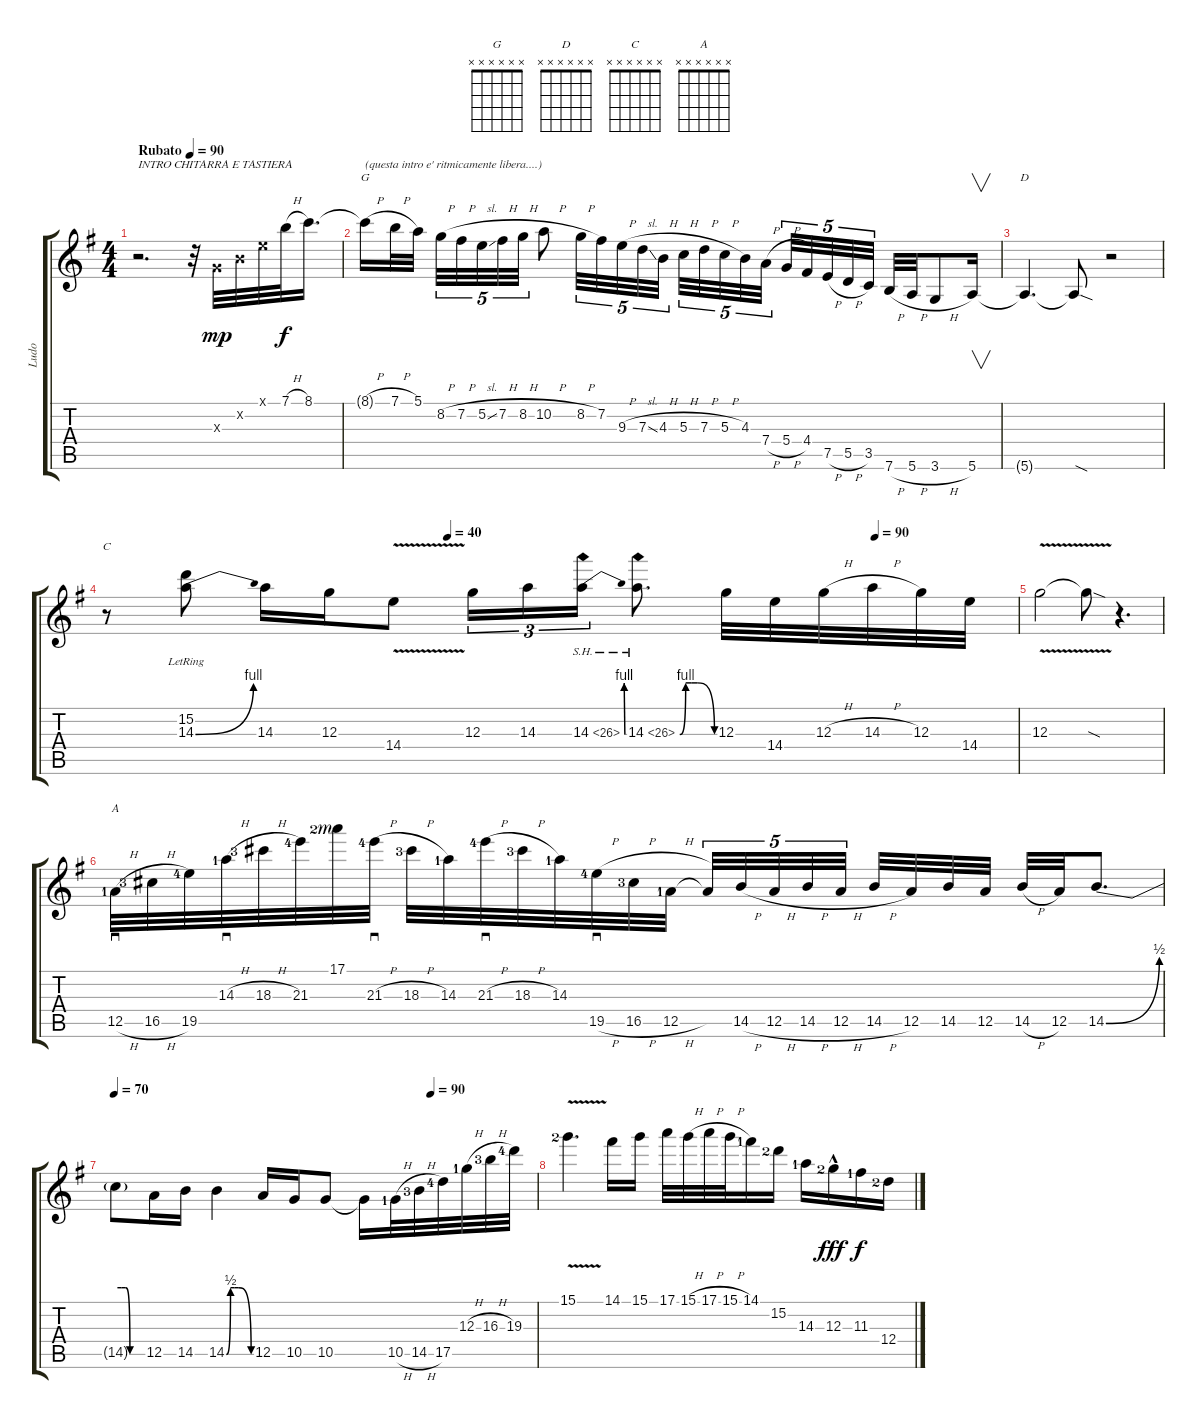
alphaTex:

\track ("Ludo" "Ludo") {instrument distortionguitar}
\staff {score tabs}
\tuning (E4 B3 G3 D3 A2 E2) {hide}
\chord ("G" x x x x x x)
\chord ("D" x x x x x x)
\chord ("C" x x x x x x)
\chord ("A" x x x x x x)
\ts (4 4)
\tempo (90 "Rubato")
\clef g2
\ks g
r.2{d txt "INTRO CHITARRA E TASTIERA" dy mp instrument distortionguitar} r.32 0.3{x}.32 0.2{x}.32 0.1{x}.32 7.1{h}.32{dy f} 8.1.16{d} |
8.1{h t}.16{ch "G" txt "(questa intro e' ritmicamente libera....)"} 7.1{h}.32 5.1.32{beam splitsecondary} 8.2{h}.32{tu (5 4)} 7.2{h}.32{tu (5 4)} 5.2{sl}.32{tu (5 4)} 7.2{h}.32{tu (5 4)} 8.2{h}.32{tu (5 4)} 10.2{h}.8 8.2{h}.32{tu (5 4)} 7.2.32{tu (5 4)} 9.3{h}.32{tu (5 4)} 7.3{sl}.32{tu (5 4)} 4.3{h}.32{tu (5 4)} 5.3{h}.32{tu (5 4)} 7.3{h}.32{tu (5 4)} 5.3{h}.32{tu (5 4)} 4.3.32{tu (5 4)} 7.4{h}.32{tu (5 4) beam splitsecondary} 5.4{h}.32{tu (5 4)} 4.4.32{tu (5 4)} 7.5{h}.32{tu (5 4)} 5.5{h}.32{tu (5 4)} 3.5.32{tu (5 4)} 7.6{h}.32 5.6{h}.32 3.6{h}.8 5.6.16{v} |
5.6{t}.4{d ch "D"} 5.6{sod t}.8 r.2 |
\tempo (40 0.375)
\tempo (90 0.84375)
r.8{ch "C"} (15.2{lr} 14.3{be (bend 0 0 60 4)}).8 14.3.16 12.3.16 14.4{v}.8 12.3.16{tu (3 2)} 14.3.16{tu (3 2)} 14.3{be (bend 0 0 60 4) sh 12}.16{tu (3 2)} 14.3{be (custom 0 0 10 4 20 4 30 4 60 0) sh 12}.8{d} 12.3.32 14.4.32 12.3{h}.32 14.3{h}.32 12.3.32 14.4.32 |
12.3{v}.2 12.3{sod t}.8 r.4{d} |
12.5{h lf 2}.32{sd ch "A"} 16.5{h lf 4}.32 19.5{lf 5}.32 14.3{h lf 2}.32{sd} 18.3{h lf 4}.32 21.3{lf 5}.32 17.1{lf 3 rf 3}.32 21.3{h lf 5}.32{sd} 18.3{h lf 4}.32 14.3{lf 2}.32 21.3{h lf 5}.32{sd} 18.3{h lf 4}.32 14.3{lf 2}.32 19.5{h lf 5}.32{sd} 16.5{h lf 4}.32 12.5{h lf 2}.32 12.5{t}.32{tu (5 4)} 14.5{h}.32{tu (5 4)} 12.5{h}.32{tu (5 4)} 14.5{h}.32{tu (5 4)} 12.5{h}.32{tu (5 4) beam splitsecondary} 14.5{h}.32 12.5.32 14.5.32 12.5.32 14.5{h}.32 12.5.32 14.5{be (bend 0 0 60 2)}.8{d} |
\tempo 70
\tempo (90 0.75)
14.5{be (custom 0 2 10 2 20 2 30 0 35 0 38 0 41 0 45 0 60 0) t}.8 12.5.16 14.5.16 14.5{be (custom 0 0 10 2 20 2 30 2 60 0)}.4 12.5.16 10.5.16 10.5.8 10.5{t}.16 10.5{h lf 2}.32 14.5{h lf 4}.32 17.5{lf 5}.32 12.3{h lf 2}.32 16.3{h lf 4}.32 19.3{lf 5}.32 |
15.1{v lf 3}.4{d} 14.1.16 15.1.16 17.1.32 15.1{h}.32 17.1{h}.32 15.1{h}.32 14.1{lf 2}.16 15.2{lf 3}.16 14.3{lf 2}.16 12.3{hac lf 3}.16{dy fff} 11.3{lf 2}.16{dy f} 12.4{sl lf 3}.16
